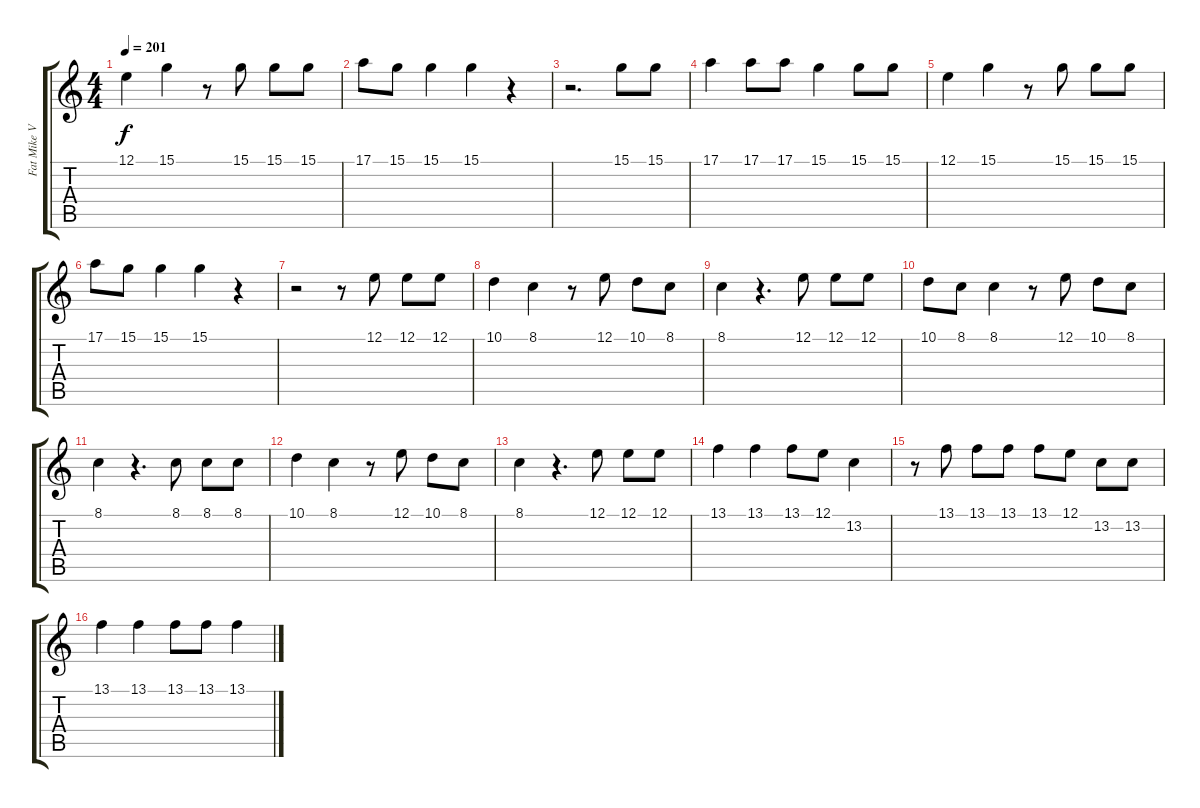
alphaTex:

\track ("Fat Mike Voz" "Fat Mike V") {instrument viola}
\staff {score tabs}
\tuning (E4 B3 G3 D3 A2 E2) {hide}
\ts (4 4)
\tempo 201
\clef g2
\ks c
12.1.4{dy f} 15.1.4 r.8 15.1.8 15.1.8 15.1.8 |
17.1.8 15.1.8 15.1.4 15.1.4 r.4 |
r.2{d} 15.1.8 15.1.8 |
17.1.4 17.1.8 17.1.8 15.1.4 15.1.8 15.1.8 |
12.1.4 15.1.4 r.8 15.1.8 15.1.8 15.1.8 |
17.1.8 15.1.8 15.1.4 15.1.4 r.4 |
r.2 r.8 12.1.8 12.1.8 12.1.8 |
10.1.4 8.1.4 r.8 12.1.8 10.1.8 8.1.8 |
8.1.4 r.4{d} 12.1.8 12.1.8 12.1.8 |
10.1.8 8.1.8 8.1.4 r.8 12.1.8 10.1.8 8.1.8 |
8.1.4 r.4{d} 8.1.8 8.1.8 8.1.8 |
10.1.4 8.1.4 r.8 12.1.8 10.1.8 8.1.8 |
8.1.4 r.4{d} 12.1.8 12.1.8 12.1.8 |
13.1.4 13.1.4 13.1.8 12.1.8 13.2.4 |
r.8 13.1.8 13.1.8 13.1.8 13.1.8 12.1.8 13.2.8 13.2.8 |
13.1.4 13.1.4 13.1.8 13.1.8 13.1.4
